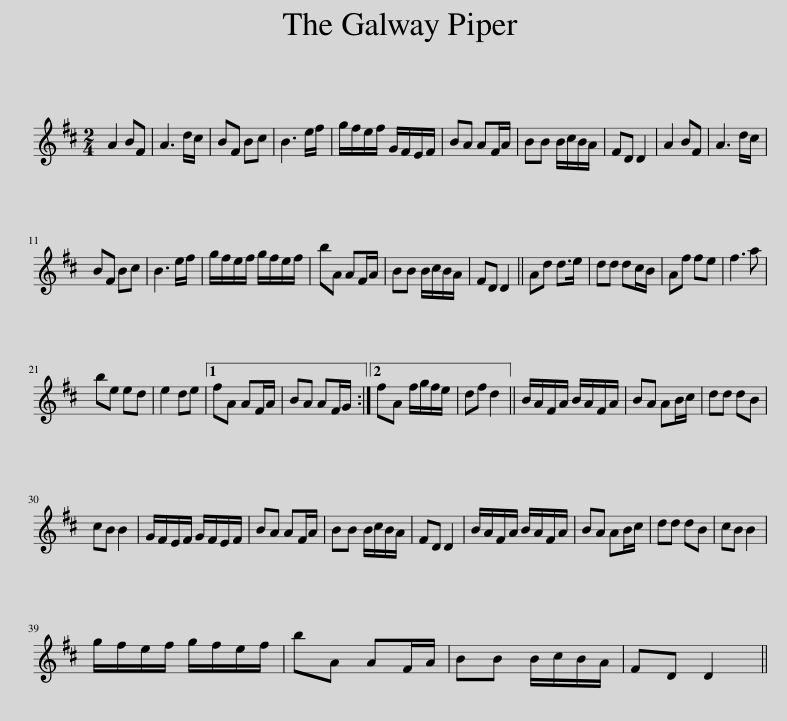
X:1
L:1/8
M:2/4
I:linebreak $
K:D
V:1 treble
V:1
 A2 BF | A3 d/c/ | BF Bc | B3 e/f/ | g/f/e/f/ G/F/E/F/ | %5
 BA AF/A/ | BB B/c/B/A/ | FD D2 | A2 BF | A3 d/c/ |$ %10
 BF Bc | B3 e/f/ | g/f/e/f/ g/f/e/f/ | bA AF/A/ | BB B/c/B/A/ | %15
 FD D2 || Ad d>e | dd dc/B/ | Af fe | f3 a |$ %20
 be ed | e2 de |1 fA AF/A/ | BA AF/G/ :|2 fA f/g/f/e/ | %25
 df d2 || B/A/F/A/ B/A/F/A/ | BA AB/c/ | dd dB |$ cB B2 | %30
 G/F/E/F/ G/F/E/F/ | BA AF/A/ | BB B/c/B/A/ | FD D2 | B/A/F/A/ B/A/F/A/ | %35
 BA AB/c/ | dd dB | cB B2 |$ g/f/e/f/ g/f/e/f/ | bA AF/A/ | %40
 BB B/c/B/A/ | FD D2 || %42
